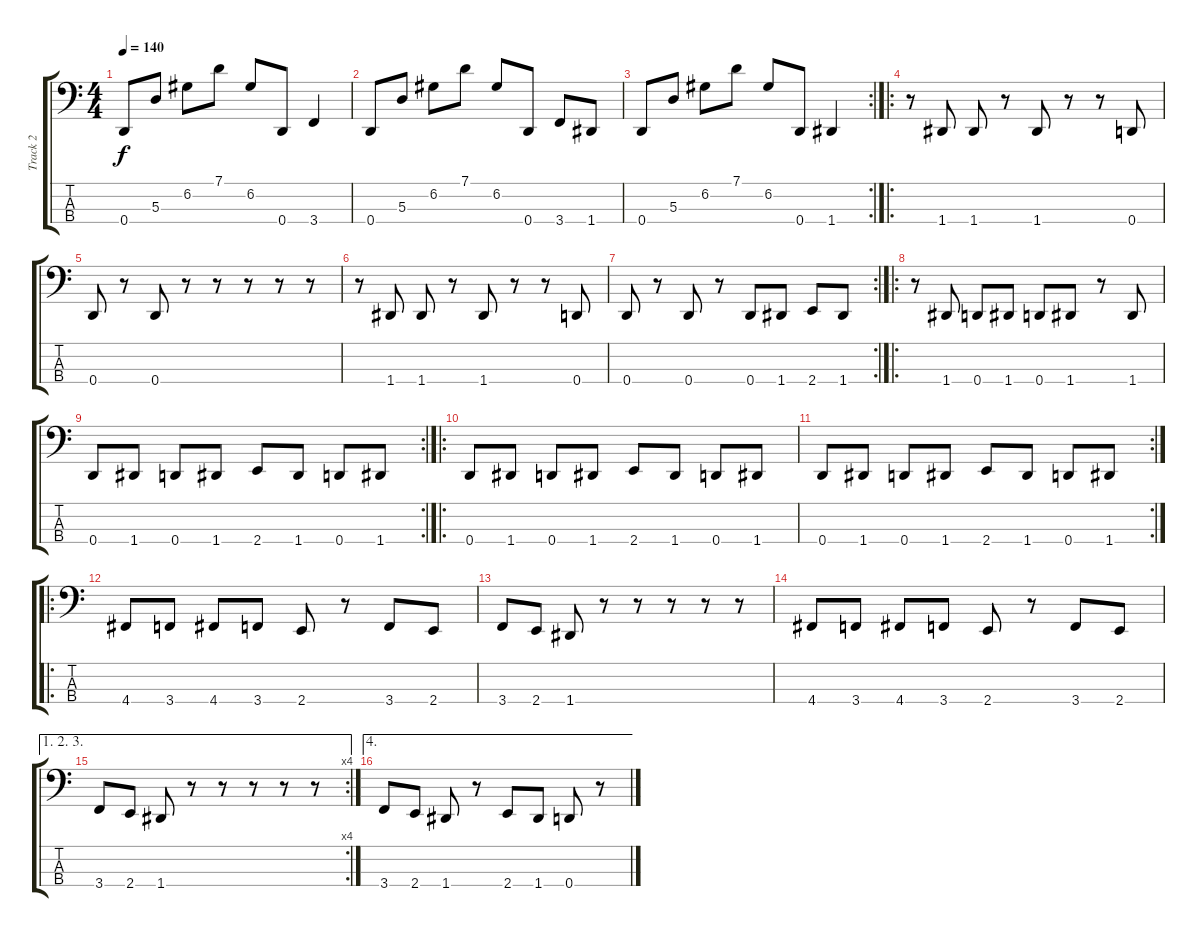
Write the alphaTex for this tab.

\track ("Track 2" "Track 2") {instrument electricbassfinger}
\staff {score tabs}
\tuning (G2 D2 A1 D1) {hide}
\ts (4 4)
\tempo 140
\clef f4
\ks c
0.4.8{dy f} 5.3.8 6.2.8 7.1.8 6.2.8 0.4.8 3.4.4 |
0.4.8 5.3.8 6.2.8 7.1.8 6.2.8 0.4.8 3.4.8 1.4.8 |
\rc 2
0.4.8 5.3.8 6.2.8 7.1.8 6.2.8 0.4.8 1.4.4 |
\ro
r.8 1.4.8 1.4.8 r.8 1.4.8 r.8 r.8 0.4.8 |
0.4.8 r.8 0.4.8 r.8 r.8 r.8 r.8 r.8 |
r.8 1.4.8 1.4.8 r.8 1.4.8 r.8 r.8 0.4.8 |
\rc 2
0.4.8 r.8 0.4.8 r.8 0.4.8 1.4.8 2.4.8 1.4.8 |
\ro
r.8 1.4.8 0.4.8 1.4.8 0.4.8 1.4.8 r.8 1.4.8 |
\rc 2
0.4.8 1.4.8 0.4.8 1.4.8 2.4.8 1.4.8 0.4.8 1.4.8 |
\ro
0.4.8 1.4.8 0.4.8 1.4.8 2.4.8 1.4.8 0.4.8 1.4.8 |
\rc 2
0.4.8 1.4.8 0.4.8 1.4.8 2.4.8 1.4.8 0.4.8 1.4.8 |
\ro
4.4.8{instrument electricbassfinger} 3.4.8 4.4.8 3.4.8 2.4.8 r.8 3.4.8 2.4.8 |
3.4.8 2.4.8 1.4.8 r.8 r.8 r.8 r.8 r.8 |
4.4.8{instrument electricbassfinger} 3.4.8 4.4.8 3.4.8 2.4.8 r.8 3.4.8 2.4.8 |
\ae (1 2 3)
\rc 4
3.4.8 2.4.8 1.4.8 r.8 r.8 r.8 r.8 r.8 |
\ae 4
3.4.8 2.4.8 1.4.8 r.8 2.4.8 1.4.8 0.4.8 r.8
